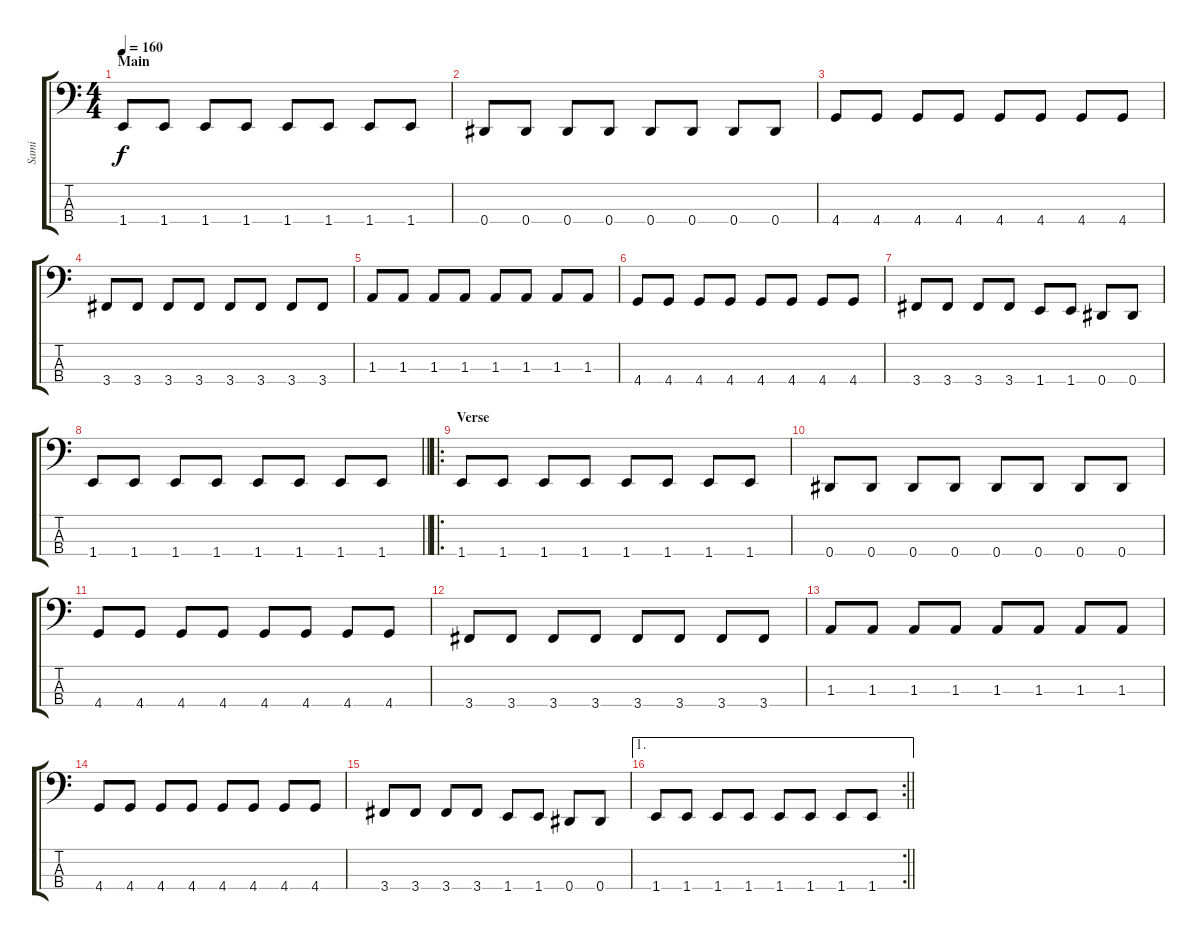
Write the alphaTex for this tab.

\track ("Sami" "Sami") {instrument electricbassfinger}
\staff {score tabs}
\tuning (Gb2 Db2 Ab1 Eb1) {hide}
\ts (4 4)
\section ("" "Main")
\tempo 160
\clef f4
\ks c
1.4.8{dy f} 1.4.8 1.4.8 1.4.8 1.4.8 1.4.8 1.4.8 1.4.8 |
0.4.8 0.4.8 0.4.8 0.4.8 0.4.8 0.4.8 0.4.8 0.4.8 |
4.4.8 4.4.8 4.4.8 4.4.8 4.4.8 4.4.8 4.4.8 4.4.8 |
3.4.8 3.4.8 3.4.8 3.4.8 3.4.8 3.4.8 3.4.8 3.4.8 |
1.3.8 1.3.8 1.3.8 1.3.8 1.3.8 1.3.8 1.3.8 1.3.8 |
4.4.8 4.4.8 4.4.8 4.4.8 4.4.8 4.4.8 4.4.8 4.4.8 |
3.4.8 3.4.8 3.4.8 3.4.8 1.4.8 1.4.8 0.4.8 0.4.8 |
\barLineRight lightlight
1.4.8 1.4.8 1.4.8 1.4.8 1.4.8 1.4.8 1.4.8 1.4.8 |
\ro
\section ("" "Verse")
1.4.8 1.4.8 1.4.8 1.4.8 1.4.8 1.4.8 1.4.8 1.4.8 |
0.4.8 0.4.8 0.4.8 0.4.8 0.4.8 0.4.8 0.4.8 0.4.8 |
4.4.8 4.4.8 4.4.8 4.4.8 4.4.8 4.4.8 4.4.8 4.4.8 |
3.4.8 3.4.8 3.4.8 3.4.8 3.4.8 3.4.8 3.4.8 3.4.8 |
1.3.8 1.3.8 1.3.8 1.3.8 1.3.8 1.3.8 1.3.8 1.3.8 |
4.4.8 4.4.8 4.4.8 4.4.8 4.4.8 4.4.8 4.4.8 4.4.8 |
3.4.8 3.4.8 3.4.8 3.4.8 1.4.8 1.4.8 0.4.8 0.4.8 |
\ae 1
\rc 2
\barLineRight lightlight
1.4.8 1.4.8 1.4.8 1.4.8 1.4.8 1.4.8 1.4.8 1.4.8
